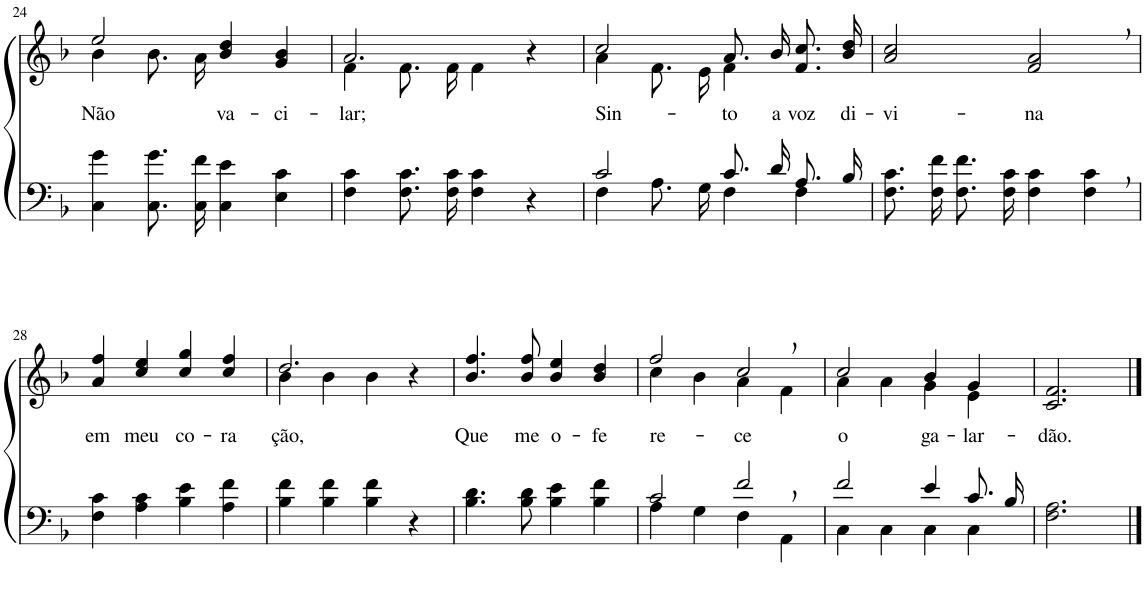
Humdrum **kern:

**kern	**kern	**text
*part2	*part1	*part1
*staff2	*staff1	*staff1
*I"Parte III e IV	*I"Parte I e II	*
!!LO:PB:g=z
*clefF4	*clefG2	*
*Trd2c3	*Trd2c3	*
*k[b-]	*k[b-]	*
*M4/4	*M4/4	*
=24	=24	=24
!	!	!LO:LY:b
*	*^	*
4C\ 4g\	2ee/	4b-\	Não
8.C\ 8.g\L	.	8.b-\L	.
16C\ 16f\Jk	.	16a\Jk	.
!	!	!	!LO:LY:b
4C\ 4e\	4b-/ 4dd/	2ryy	va-
!	!	!	!LO:LY:b
4E\ 4c\	4g/ 4b-/	.	-ci-
=25	=25	=25	=25
!	!	!	!LO:LY:b
4F\ 4c\	2.a/	4f\	-lar;
8.F\ 8.c\L	.	8.f\L	.
16F\ 16c\Jk	.	16f\Jk	.
4F\ 4c\	.	4f\	.
4r	4r	4ryy	.
=26	=26	=26	=26
*^	*	*	*
!	!	!	!	!LO:LY:b
2c/	4F\	2cc/	4a\	Sin-
.	8.A\L	.	8.f\L	.
.	16G\Jk	.	16e\Jk	.
!	!	!	!	!LO:LY:b
8.c/L	4F\	8.a/L	4f\	to
!	!	!	!	!LO:LY:b
16d/Jk	.	16b-/Jk	.	a
!	!	!	!	!LO:LY:b
8.A/L	4F\	8.f/ 8.cc/L	4ryy	voz
!	!	!	!	!LO:LY:b
16B-/Jk	.	16b-/ 16dd/Jk	.	di-
*v	*v	*	*	*
*	*v	*v	*
=27	=27	=27
!	!	!LO:LY:b
8.F\ 8.c\L	2a/ 2cc/	-vi-
16F\ 16f\Jk	.	.
8.F\ 8.f\L	.	.
16F\ 16c\Jk	.	.
!	!	!LO:LY:b
4F\ 4c\	2f/, 2a/,	-na
4F\, 4c\,	.	.
!!LO:LB:g=z
=28	=28	=28
!	!	!LO:LY:b
4F\ 4c\	4a/ 4ff/	em
!	!	!LO:LY:b
4A\ 4c\	4cc/ 4ee/	meu
!	!	!LO:LY:b
4B-\ 4e\	4cc/ 4gg/	co-
!	!	!LO:LY:b
4A\ 4f\	4cc/ 4ff/	-ra-
=29	=29	=29
*	*^	*
!	!	!	!LO:LY:b
4B-\ 4f\	2.dd/	4b-\	-ção,
4B-\ 4f\	.	4b-\	.
4B-\ 4f\	.	4b-\	.
4r	4r	4ryy	.
=30	=30	=30	=30
!	!	!	!LO:LY:b
*	*v	*v	*
4.B-\ 4.d\	4.b-/ 4.ff/	Que
!	!	!LO:LY:b
8B-\ 8d\	8b-/ 8ff/	me
!	!	!LO:LY:b
4B-\ 4e\	4b-/ 4ee/	o-
!	!	!LO:LY:b
4B-\ 4f\	4b-/ 4dd/	-fe-
=31	=31	=31
*^	*^	*
!	!	!	!	!LO:LY:b
2c/	4A\	2ff/	4cc\	-re-
.	4G\	.	4b-\	.
!	!	!	!	!LO:LY:b
2f,/	4F\	2cc,/	4a\	-ce
.	4AA\	.	4f\	.
=32	=32	=32	=32	=32
!	!	!	!	!LO:LY:b
2f/	4C\	2cc/	4a\	o
.	4C\	.	4a\	.
!	!	!	!	!LO:LY:b
4e/	4C\	4b-/	4g\	ga-
!	!	!	!	!LO:LY:b
8.c/L	4C\	4g/	4e\	-lar-
16B-/Jk	.	.	.	.
*v	*v	*	*	*
*	*v	*v	*
=33	=33	=33
!	!	!LO:LY:b
2.F\ 2.A\	2.c/ 2.f/	-dão.
==	==	==
*-	*-	*-
